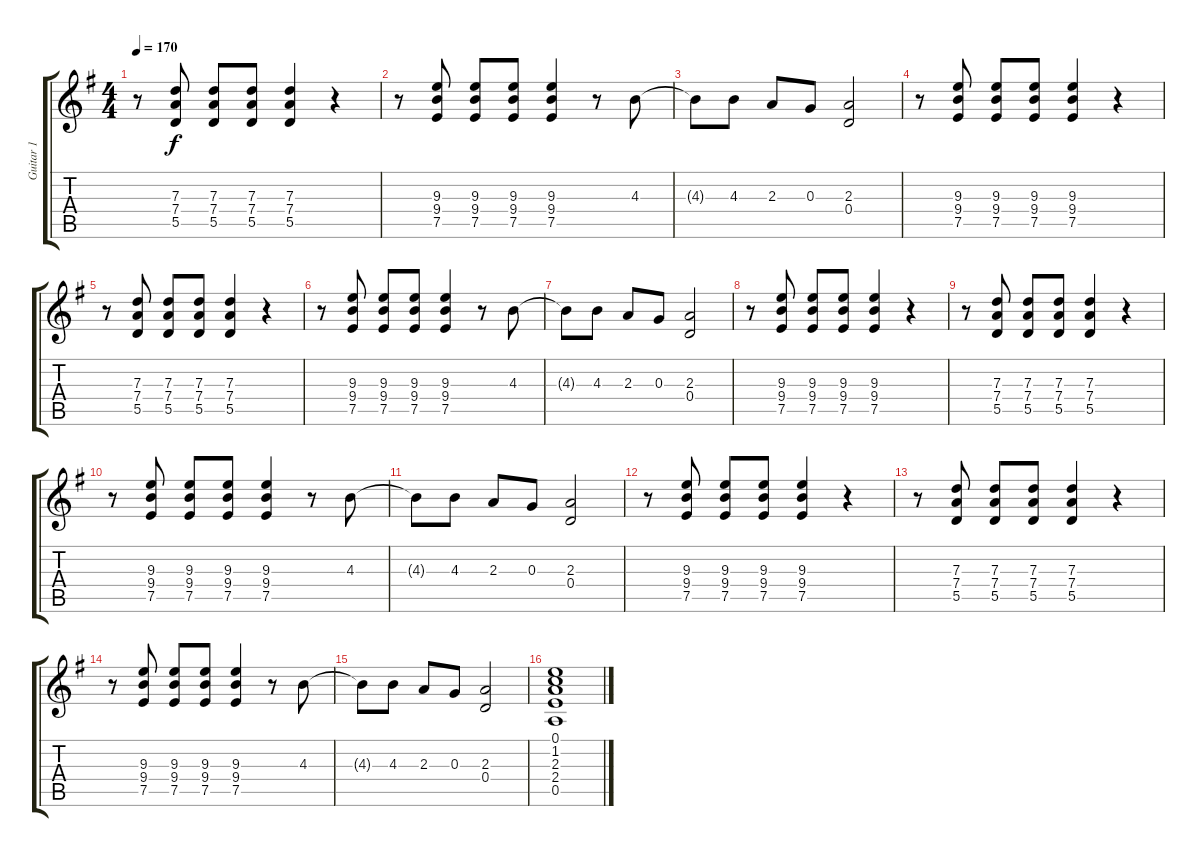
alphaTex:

\track ("Guitar 1" "Guitar 1") {instrument overdrivenguitar}
\staff {score tabs}
\tuning (E4 B3 G3 D3 A2 E2) {hide}
\ts (4 4)
\tempo 170
\clef g2
\ks g
r.8{dy f} (7.3 7.4 5.5).8 (7.3 7.4 5.5).8 (7.3 7.4 5.5).8 (7.3 7.4 5.5).4 r.4 |
r.8 (9.3 9.4 7.5).8 (9.3 9.4 7.5).8 (9.3 9.4 7.5).8 (9.3 9.4 7.5).4 r.8 4.3.8 |
4.3{t}.8 4.3.8 2.3.8 0.3.8 (2.3 0.4).2 |
r.8 (9.3 9.4 7.5).8 (9.3 9.4 7.5).8 (9.3 9.4 7.5).8 (9.3 9.4 7.5).4 r.4 |
r.8 (7.3 7.4 5.5).8 (7.3 7.4 5.5).8 (7.3 7.4 5.5).8 (7.3 7.4 5.5).4 r.4 |
r.8 (9.3 9.4 7.5).8 (9.3 9.4 7.5).8 (9.3 9.4 7.5).8 (9.3 9.4 7.5).4 r.8 4.3.8 |
4.3{t}.8 4.3.8 2.3.8 0.3.8 (2.3 0.4).2 |
r.8 (9.3 9.4 7.5).8 (9.3 9.4 7.5).8 (9.3 9.4 7.5).8 (9.3 9.4 7.5).4 r.4 |
r.8 (7.3 7.4 5.5).8 (7.3 7.4 5.5).8 (7.3 7.4 5.5).8 (7.3 7.4 5.5).4 r.4 |
r.8 (9.3 9.4 7.5).8 (9.3 9.4 7.5).8 (9.3 9.4 7.5).8 (9.3 9.4 7.5).4 r.8 4.3.8 |
4.3{t}.8 4.3.8 2.3.8 0.3.8 (2.3 0.4).2 |
r.8 (9.3 9.4 7.5).8 (9.3 9.4 7.5).8 (9.3 9.4 7.5).8 (9.3 9.4 7.5).4 r.4 |
r.8 (7.3 7.4 5.5).8 (7.3 7.4 5.5).8 (7.3 7.4 5.5).8 (7.3 7.4 5.5).4 r.4 |
r.8 (9.3 9.4 7.5).8 (9.3 9.4 7.5).8 (9.3 9.4 7.5).8 (9.3 9.4 7.5).4 r.8 4.3.8 |
4.3{t}.8 4.3.8 2.3.8 0.3.8 (2.3 0.4).2 |
(0.1 1.2 2.3 2.4 0.5).1
